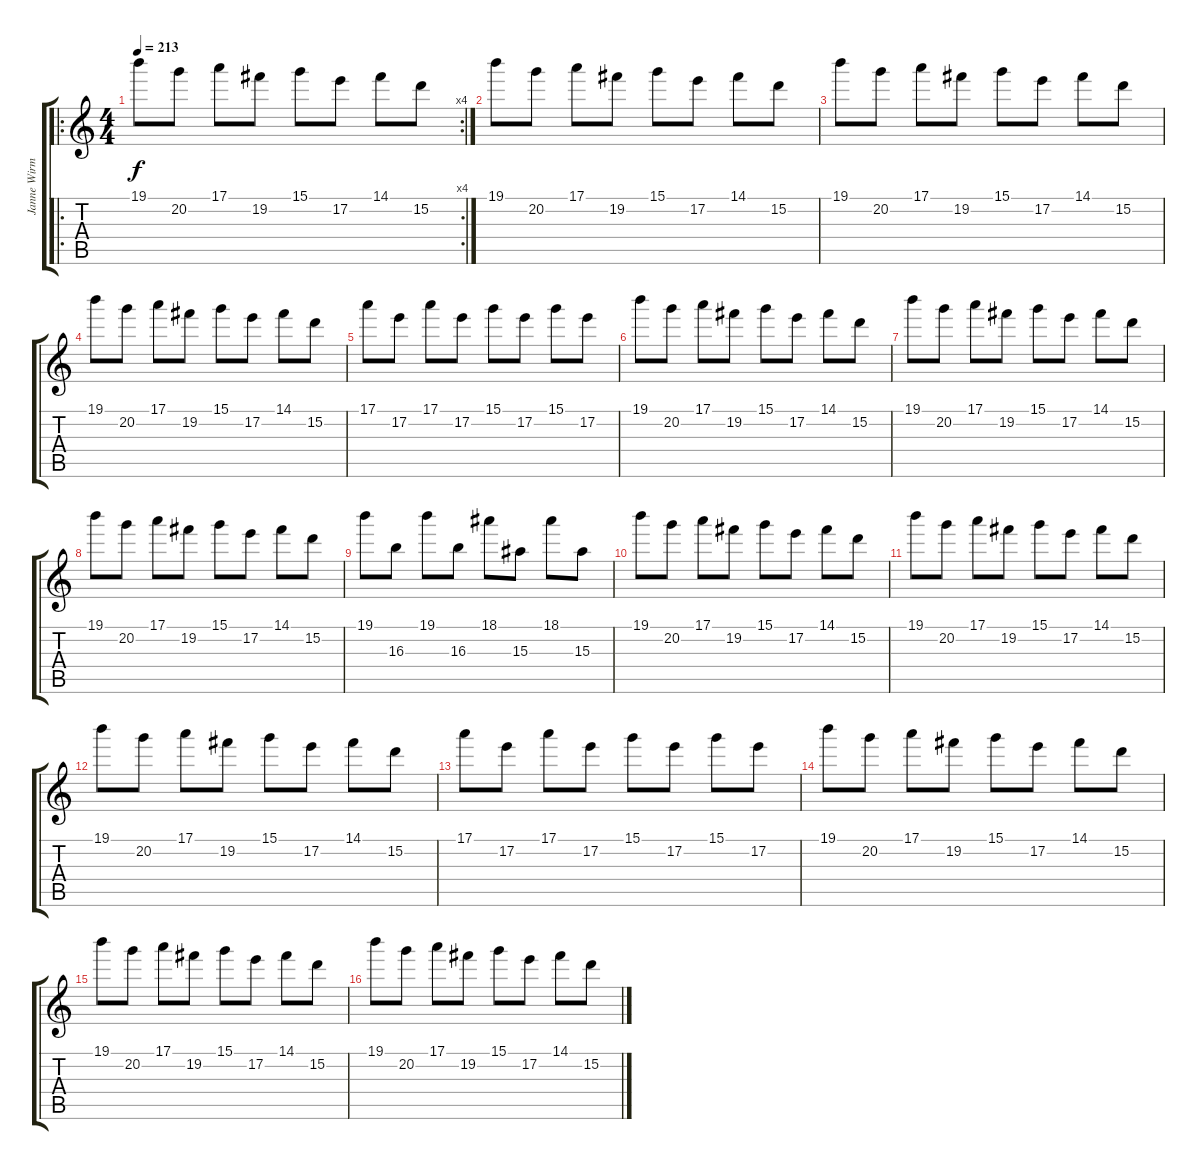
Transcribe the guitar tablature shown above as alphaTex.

\track ("Janne Wirman" "Janne Wirm") {instrument electricguitarjazz}
\staff {score tabs}
\tuning (E4 B3 G3 D3 A2 E2) {hide}
\ro
\rc 4
\ts (4 4)
\tempo 213
\clef g2
\ks c
19.1.8{dy f instrument electricguitarjazz} 20.2.8 17.1.8 19.2.8 15.1.8 17.2.8 14.1.8 15.2.8 |
19.1.8 20.2.8 17.1.8 19.2.8 15.1.8 17.2.8 14.1.8 15.2.8 |
19.1.8 20.2.8 17.1.8 19.2.8 15.1.8 17.2.8 14.1.8 15.2.8 |
19.1.8 20.2.8 17.1.8 19.2.8 15.1.8 17.2.8 14.1.8 15.2.8 |
17.1.8 17.2.8 17.1.8 17.2.8 15.1.8 17.2.8 15.1.8 17.2.8 |
19.1.8 20.2.8 17.1.8 19.2.8 15.1.8 17.2.8 14.1.8 15.2.8 |
19.1.8 20.2.8 17.1.8 19.2.8 15.1.8 17.2.8 14.1.8 15.2.8 |
19.1.8 20.2.8 17.1.8 19.2.8 15.1.8 17.2.8 14.1.8 15.2.8 |
19.1.8 16.3.8 19.1.8 16.3.8 18.1.8 15.3.8 18.1.8 15.3.8 |
19.1.8 20.2.8 17.1.8 19.2.8 15.1.8 17.2.8 14.1.8 15.2.8 |
19.1.8 20.2.8 17.1.8 19.2.8 15.1.8 17.2.8 14.1.8 15.2.8 |
19.1.8 20.2.8 17.1.8 19.2.8 15.1.8 17.2.8 14.1.8 15.2.8 |
17.1.8 17.2.8 17.1.8 17.2.8 15.1.8 17.2.8 15.1.8 17.2.8 |
19.1.8 20.2.8 17.1.8 19.2.8 15.1.8 17.2.8 14.1.8 15.2.8 |
19.1.8 20.2.8 17.1.8 19.2.8 15.1.8 17.2.8 14.1.8 15.2.8 |
19.1.8 20.2.8 17.1.8 19.2.8 15.1.8 17.2.8 14.1.8 15.2.8
